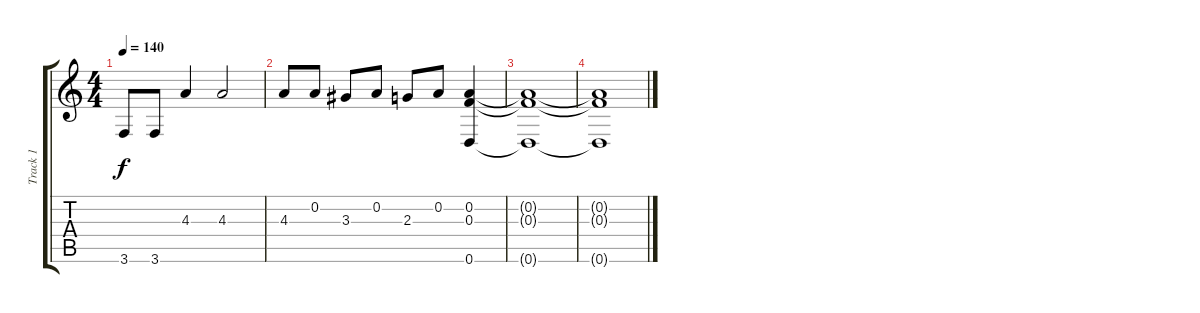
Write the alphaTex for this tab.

\track ("Track 1" "Track 1") {instrument acousticguitarsteel}
\staff {score tabs}
\tuning (D4 A3 F3 C3 G2 D2) {hide}
\ts (4 4)
\tempo 140
\clef g2
\ks c
3.6.8{dy f} 3.6.8 4.3.4 4.3.2 |
4.3.8 0.2.8 3.3.8 0.2.8 2.3.8 0.2.8 (0.2 0.3 0.6).4 |
(0.2{t} 0.3{t} 0.6{t}).1 |
(0.2{t} 0.3{t} 0.6{t}).1
